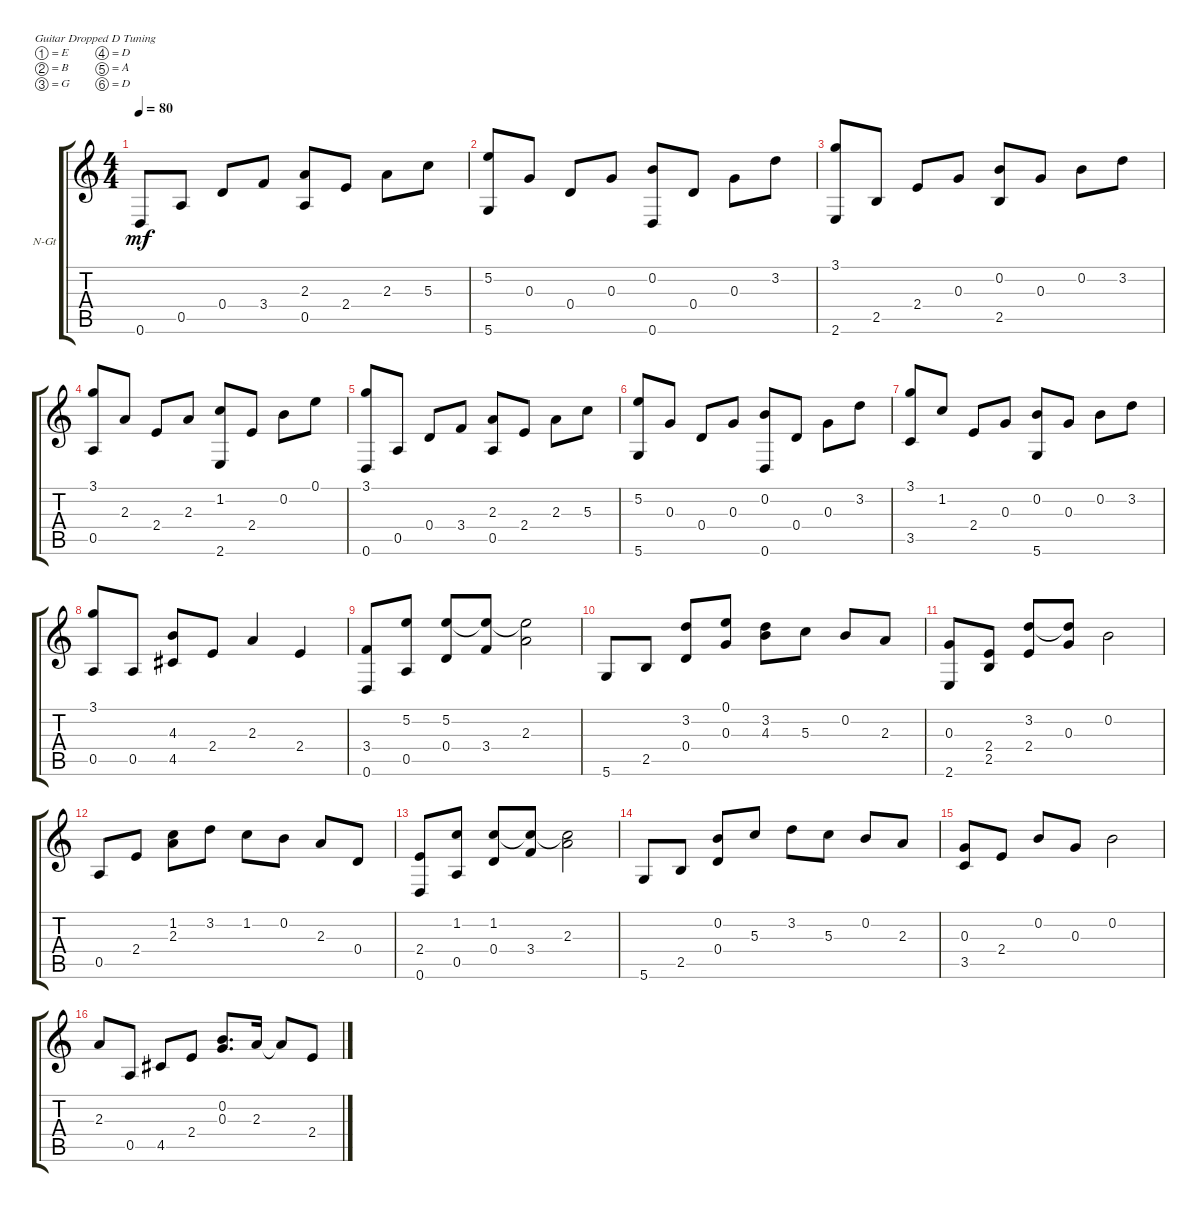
\defaultSystemsLayout 4
\bracketExtendMode groupsimilarinstruments
\firstSystemTrackNameOrientation horizontal
\otherSystemsTrackNameOrientation horizontal
\track ("Nylon Guitar" "N-Gt") {instrument acousticguitarnylon}
\staff {score tabs}
\tuning (E4 B3 G3 D3 A2 D2)
\ts (4 4)
\tempo 80
\clef g2
\ks c
0.6.8{dy mf instrument acousticguitarnylon} 0.5.8 0.4.8 3.4.8 (2.3 0.5).8 2.4.8 2.3.8 5.3.8 |
(5.2 5.6).8 0.3.8 0.4.8 0.3.8 (0.2 0.6).8 0.4.8 0.3.8 3.2.8 |
(3.1 2.6).8 2.5.8 2.4.8 0.3.8 (0.2 2.5).8 0.3.8 0.2.8 3.2.8 |
(3.1 0.5).8 2.3.8 2.4.8 2.3.8 (1.2 2.6).8 2.4.8 0.2.8 0.1.8 |
(3.1 0.6).8 0.5.8 0.4.8 3.4.8 (2.3 0.5).8 2.4.8 2.3.8 5.3.8 |
(5.6 5.2).8 0.3.8 0.4.8 0.3.8 (0.2 0.6).8 0.4.8 0.3.8 3.2.8 |
(3.1 3.5).8 1.2.8 2.4.8 0.3.8 (0.2 5.6).8 0.3.8 0.2.8 3.2.8 |
(3.1 0.5).8 0.5.8 (4.3 4.5).8 2.4.8 2.3.4 2.4.4 |
(3.4 0.6).8 (5.2 0.5).8 (5.2 0.4).8 (3.4 5.2{t}).8 (2.3 5.2{t}).2 |
5.6.8 2.5.8 (0.4 3.2).8 (0.1 0.3).8 (3.2 4.3).8 5.3.8 0.2.8 2.3.8 |
(0.3 2.6).8 (2.5 2.4).8 (2.4 3.2).8 (0.3 3.2{t}).8 0.2.2 |
0.5.8 2.4.8 (2.3 1.2).8 3.2.8 1.2.8 0.2.8 2.3.8 0.4.8 |
(2.4 0.6).8 (1.2 0.5).8 (1.2 0.4).8 (3.4 1.2{t}).8 (2.3 1.2{t}).2 |
5.6.8 2.5.8 (0.4 0.2).8 5.3.8 3.2.8 5.3.8 0.2.8 2.3.8 |
(0.3 3.5).8 2.4.8 0.2.8 0.3.8 0.2.2 |
2.3.8 0.5.8 4.5.8 2.4.8 (0.3 0.2).8{d} 2.3.16 2.3{t}.8 2.4.8
